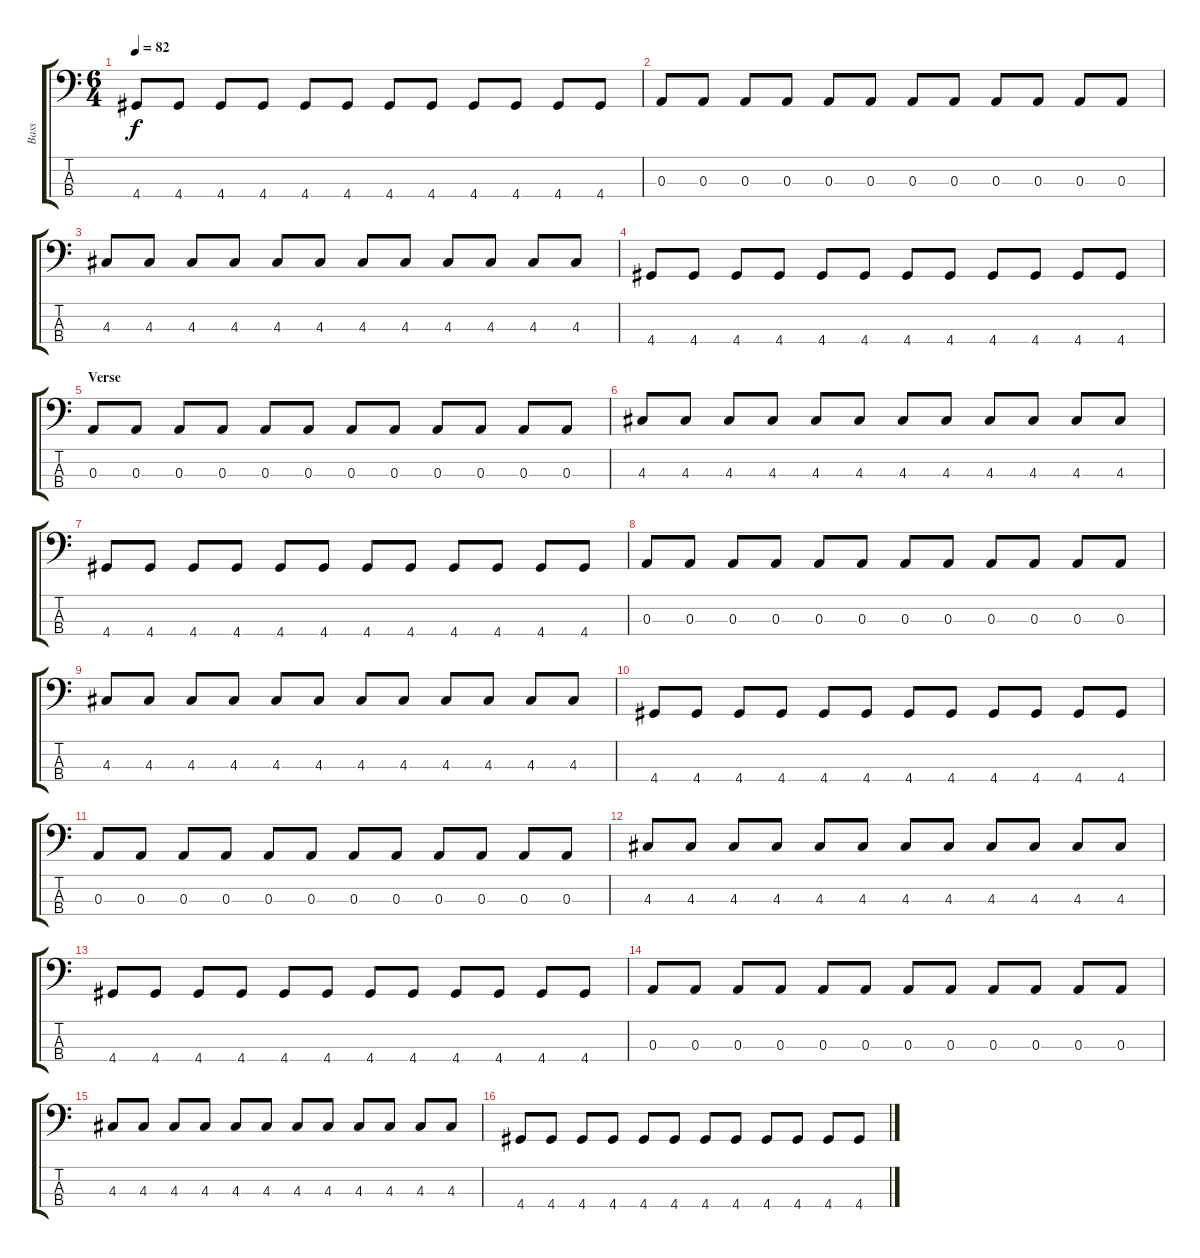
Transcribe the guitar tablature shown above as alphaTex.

\track ("Bass" "Bass") {instrument electricbasspick}
\staff {score tabs}
\tuning (G2 D2 A1 E1) {hide}
\ts (6 4)
\tempo 82
\clef f4
\ks c
4.4.8{dy f} 4.4.8 4.4.8 4.4.8 4.4.8 4.4.8 4.4.8 4.4.8 4.4.8 4.4.8 4.4.8 4.4.8 |
0.3.8 0.3.8 0.3.8 0.3.8 0.3.8 0.3.8 0.3.8 0.3.8 0.3.8 0.3.8 0.3.8 0.3.8 |
4.3.8 4.3.8 4.3.8 4.3.8 4.3.8 4.3.8 4.3.8 4.3.8 4.3.8 4.3.8 4.3.8 4.3.8 |
4.4.8 4.4.8 4.4.8 4.4.8 4.4.8 4.4.8 4.4.8 4.4.8 4.4.8 4.4.8 4.4.8 4.4.8 |
\section ("" "Verse")
0.3.8 0.3.8 0.3.8 0.3.8 0.3.8 0.3.8 0.3.8 0.3.8 0.3.8 0.3.8 0.3.8 0.3.8 |
4.3.8 4.3.8 4.3.8 4.3.8 4.3.8 4.3.8 4.3.8 4.3.8 4.3.8 4.3.8 4.3.8 4.3.8 |
4.4.8 4.4.8 4.4.8 4.4.8 4.4.8 4.4.8 4.4.8 4.4.8 4.4.8 4.4.8 4.4.8 4.4.8 |
0.3.8 0.3.8 0.3.8 0.3.8 0.3.8 0.3.8 0.3.8 0.3.8 0.3.8 0.3.8 0.3.8 0.3.8 |
4.3.8 4.3.8 4.3.8 4.3.8 4.3.8 4.3.8 4.3.8 4.3.8 4.3.8 4.3.8 4.3.8 4.3.8 |
4.4.8 4.4.8 4.4.8 4.4.8 4.4.8 4.4.8 4.4.8 4.4.8 4.4.8 4.4.8 4.4.8 4.4.8 |
0.3.8 0.3.8 0.3.8 0.3.8 0.3.8 0.3.8 0.3.8 0.3.8 0.3.8 0.3.8 0.3.8 0.3.8 |
4.3.8 4.3.8 4.3.8 4.3.8 4.3.8 4.3.8 4.3.8 4.3.8 4.3.8 4.3.8 4.3.8 4.3.8 |
4.4.8 4.4.8 4.4.8 4.4.8 4.4.8 4.4.8 4.4.8 4.4.8 4.4.8 4.4.8 4.4.8 4.4.8 |
0.3.8 0.3.8 0.3.8 0.3.8 0.3.8 0.3.8 0.3.8 0.3.8 0.3.8 0.3.8 0.3.8 0.3.8 |
4.3.8 4.3.8 4.3.8 4.3.8 4.3.8 4.3.8 4.3.8 4.3.8 4.3.8 4.3.8 4.3.8 4.3.8 |
4.4.8 4.4.8 4.4.8 4.4.8 4.4.8 4.4.8 4.4.8 4.4.8 4.4.8 4.4.8 4.4.8 4.4.8
